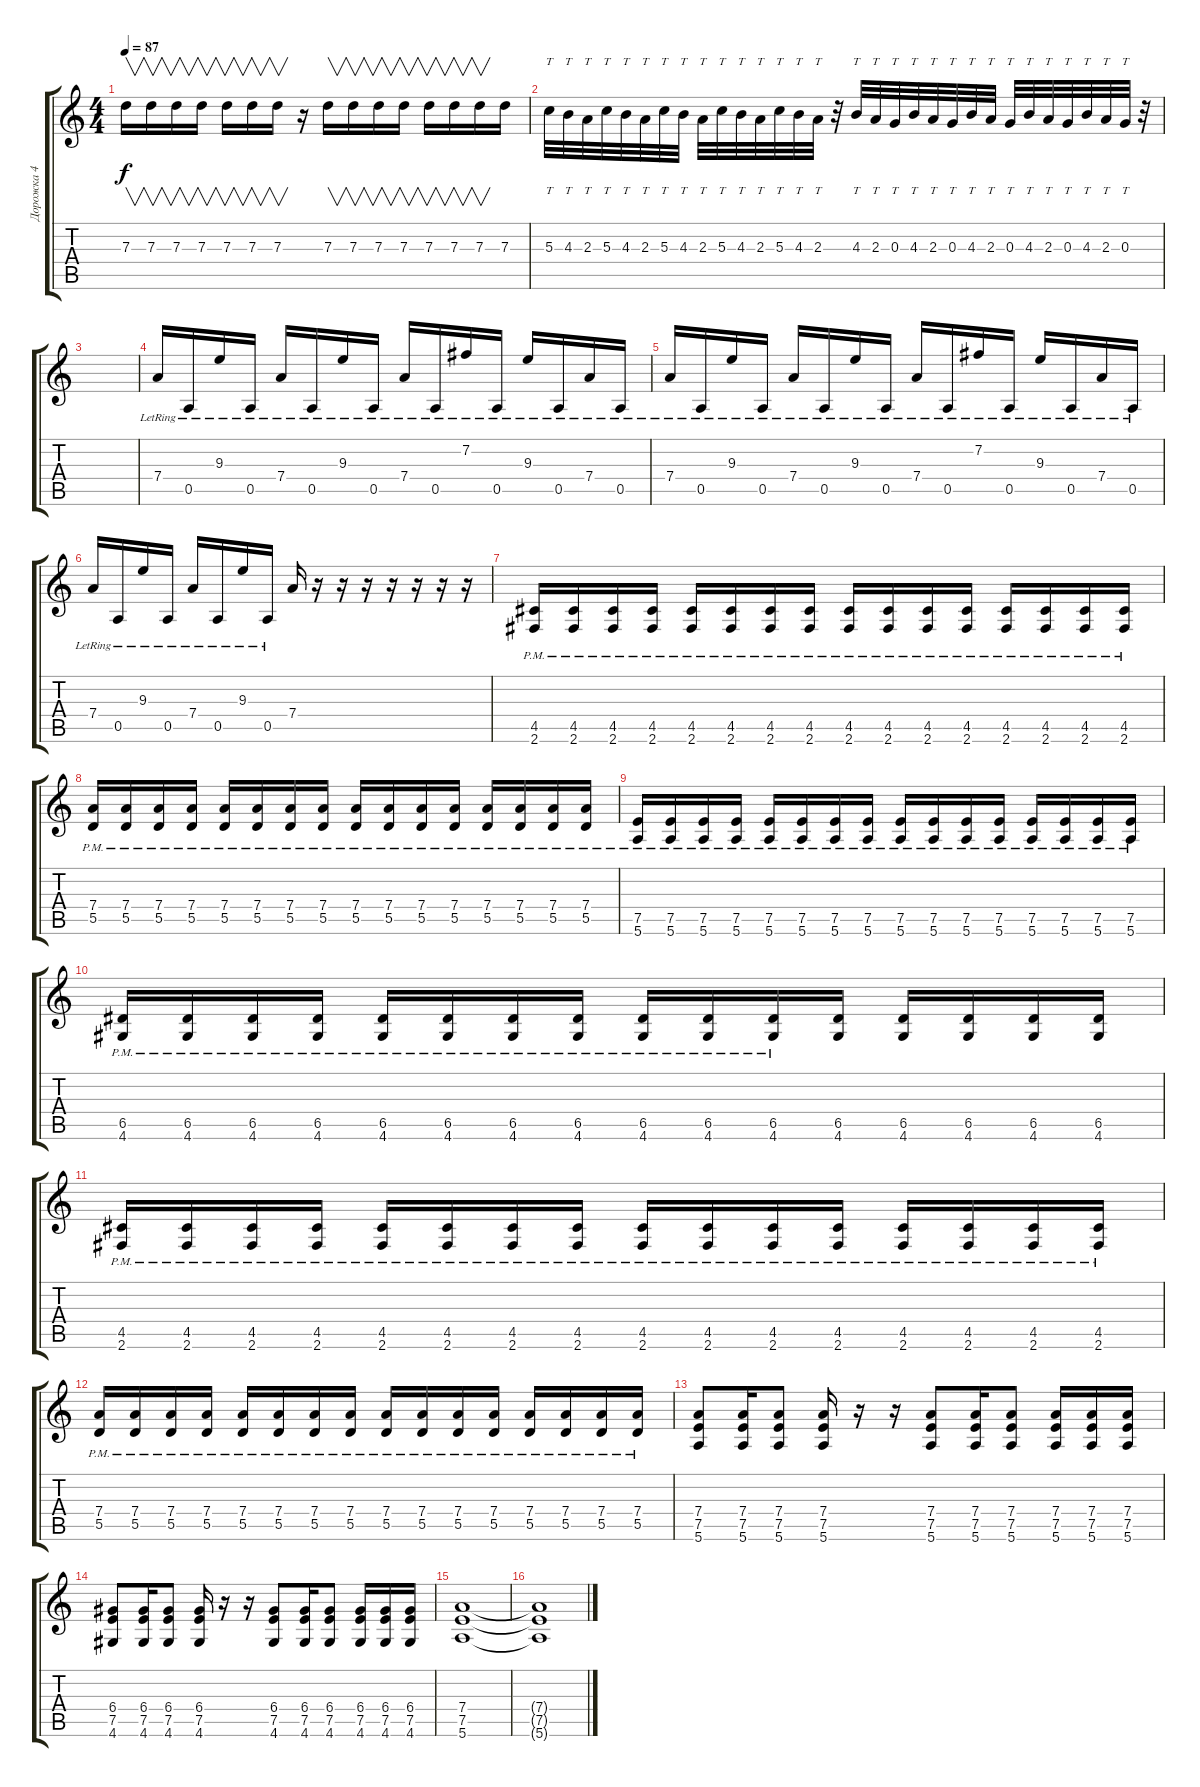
\track ("Дорожка 4" "Дорожка 4") {instrument overdrivenguitar}
\staff {score tabs}
\tuning (E4 B3 G3 D3 A2 E2) {hide}
\ts (4 4)
\tempo 87
\clef g2
\ks c
7.3.16{v dy f} 7.3.16{v} 7.3.16{v} 7.3.16{v} 7.3.16{v} 7.3.16{v} 7.3.16{v} r.16 7.3.16{v} 7.3.16{v} 7.3.16{v} 7.3.16{v} 7.3.16{v} 7.3.16{v} 7.3.16{v} 7.3.16 |
5.3.32{tt volume 8} 4.3.32{tt} 2.3.32{tt} 5.3.32{tt} 4.3.32{tt} 2.3.32{tt} 5.3.32{tt} 4.3.32{tt} 2.3.32{tt} 5.3.32{tt} 4.3.32{tt} 2.3.32{tt} 5.3.32{tt} 4.3.32{tt} 2.3.32{tt} r.32 4.3.32{tt} 2.3.32{tt} 0.3.32{tt} 4.3.32{tt} 2.3.32{tt} 0.3.32{tt} 4.3.32{tt} 2.3.32{tt} 0.3.32{tt} 4.3.32{tt} 2.3.32{tt} 0.3.32{tt} 4.3.32{tt} 2.3.32{tt} 0.3.32{tt} r.32 |
|
7.4{lr}.16{volume 16 instrument electricguitarclean} 0.5{lr}.16 9.3{lr}.16 0.5{lr}.16 7.4{lr}.16 0.5{lr}.16 9.3{lr}.16 0.5{lr}.16 7.4{lr}.16 0.5{lr}.16 7.2{lr}.16 0.5{lr}.16 9.3{lr}.16 0.5{lr}.16 7.4{lr}.16 0.5{lr}.16 |
7.4{lr}.16 0.5{lr}.16 9.3{lr}.16 0.5{lr}.16 7.4{lr}.16 0.5{lr}.16 9.3{lr}.16 0.5{lr}.16 7.4{lr}.16 0.5{lr}.16 7.2{lr}.16 0.5{lr}.16 9.3{lr}.16 0.5{lr}.16 7.4{lr}.16 0.5{lr}.16 |
7.4{lr}.16 0.5{lr}.16 9.3{lr}.16 0.5{lr}.16 7.4{lr}.16 0.5{lr}.16 9.3{lr}.16 0.5{lr}.16 7.4.16 r.16 r.16 r.16 r.16 r.16 r.16 r.16{instrument overdrivenguitar} |
(4.5{pm} 2.6{pm}).16 (4.5{pm} 2.6{pm}).16 (4.5{pm} 2.6{pm}).16 (4.5{pm} 2.6{pm}).16 (4.5{pm} 2.6{pm}).16 (4.5{pm} 2.6{pm}).16 (4.5{pm} 2.6{pm}).16 (4.5{pm} 2.6{pm}).16 (4.5{pm} 2.6{pm}).16 (4.5{pm} 2.6{pm}).16 (4.5{pm} 2.6{pm}).16 (4.5{pm} 2.6{pm}).16 (4.5{pm} 2.6{pm}).16 (4.5{pm} 2.6{pm}).16 (4.5{pm} 2.6{pm}).16 (4.5{pm} 2.6{pm}).16 |
(7.4{pm} 5.5{pm}).16 (7.4{pm} 5.5{pm}).16 (7.4{pm} 5.5{pm}).16 (7.4{pm} 5.5{pm}).16 (7.4{pm} 5.5{pm}).16 (7.4{pm} 5.5{pm}).16 (7.4{pm} 5.5{pm}).16 (7.4{pm} 5.5{pm}).16 (7.4{pm} 5.5{pm}).16 (7.4{pm} 5.5{pm}).16 (7.4{pm} 5.5{pm}).16 (7.4{pm} 5.5{pm}).16 (7.4{pm} 5.5{pm}).16 (7.4{pm} 5.5{pm}).16 (7.4{pm} 5.5{pm}).16 (7.4{pm} 5.5{pm}).16 |
(7.5{pm} 5.6{pm}).16 (7.5{pm} 5.6{pm}).16 (7.5{pm} 5.6{pm}).16 (7.5{pm} 5.6{pm}).16 (7.5{pm} 5.6{pm}).16 (7.5{pm} 5.6{pm}).16 (7.5{pm} 5.6{pm}).16 (7.5{pm} 5.6{pm}).16 (7.5{pm} 5.6{pm}).16 (7.5{pm} 5.6{pm}).16 (7.5{pm} 5.6{pm}).16 (7.5{pm} 5.6{pm}).16 (7.5{pm} 5.6{pm}).16 (7.5{pm} 5.6{pm}).16 (7.5{pm} 5.6{pm}).16 (7.5{pm} 5.6{pm}).16 |
(6.5{pm} 4.6{pm}).16 (6.5{pm} 4.6{pm}).16 (6.5{pm} 4.6{pm}).16 (6.5{pm} 4.6{pm}).16 (6.5{pm} 4.6{pm}).16 (6.5{pm} 4.6{pm}).16 (6.5{pm} 4.6{pm}).16 (6.5{pm} 4.6{pm}).16 (6.5{pm} 4.6{pm}).16 (6.5{pm} 4.6{pm}).16 (6.5{pm} 4.6{pm}).16 (6.5 4.6).16 (6.5 4.6).16 (6.5 4.6).16 (6.5 4.6).16 (6.5 4.6).16 |
(4.5{pm} 2.6{pm}).16 (4.5{pm} 2.6{pm}).16 (4.5{pm} 2.6{pm}).16 (4.5{pm} 2.6{pm}).16 (4.5{pm} 2.6{pm}).16 (4.5{pm} 2.6{pm}).16 (4.5{pm} 2.6{pm}).16 (4.5{pm} 2.6{pm}).16 (4.5{pm} 2.6{pm}).16 (4.5{pm} 2.6{pm}).16 (4.5{pm} 2.6{pm}).16 (4.5{pm} 2.6{pm}).16 (4.5{pm} 2.6{pm}).16 (4.5{pm} 2.6{pm}).16 (4.5{pm} 2.6{pm}).16 (4.5{pm} 2.6{pm}).16 |
(7.4{pm} 5.5{pm}).16 (7.4{pm} 5.5{pm}).16 (7.4{pm} 5.5{pm}).16 (7.4{pm} 5.5{pm}).16 (7.4{pm} 5.5{pm}).16 (7.4{pm} 5.5{pm}).16 (7.4{pm} 5.5{pm}).16 (7.4{pm} 5.5{pm}).16 (7.4{pm} 5.5{pm}).16 (7.4{pm} 5.5{pm}).16 (7.4{pm} 5.5{pm}).16 (7.4{pm} 5.5{pm}).16 (7.4{pm} 5.5{pm}).16 (7.4{pm} 5.5{pm}).16 (7.4{pm} 5.5{pm}).16 (7.4{pm} 5.5{pm}).16 |
(7.4 7.5 5.6).8 (7.4 7.5 5.6).16 (7.4 7.5 5.6).8 (7.4 7.5 5.6).16 r.16 r.16 (7.4 7.5 5.6).8 (7.4 7.5 5.6).16 (7.4 7.5 5.6).8 (7.4 7.5 5.6).16 (7.4 7.5 5.6).16 (7.4 7.5 5.6).16 |
(6.4 7.5 4.6).8 (6.4 7.5 4.6).16 (6.4 7.5 4.6).8 (6.4 7.5 4.6).16 r.16 r.16 (6.4 7.5 4.6).8 (6.4 7.5 4.6).16 (6.4 7.5 4.6).8 (6.4 7.5 4.6).16 (6.4 7.5 4.6).16 (6.4 7.5 4.6).16 |
(7.4 7.5 5.6).1 |
(7.4{t} 7.5{t} 5.6{t}).1
